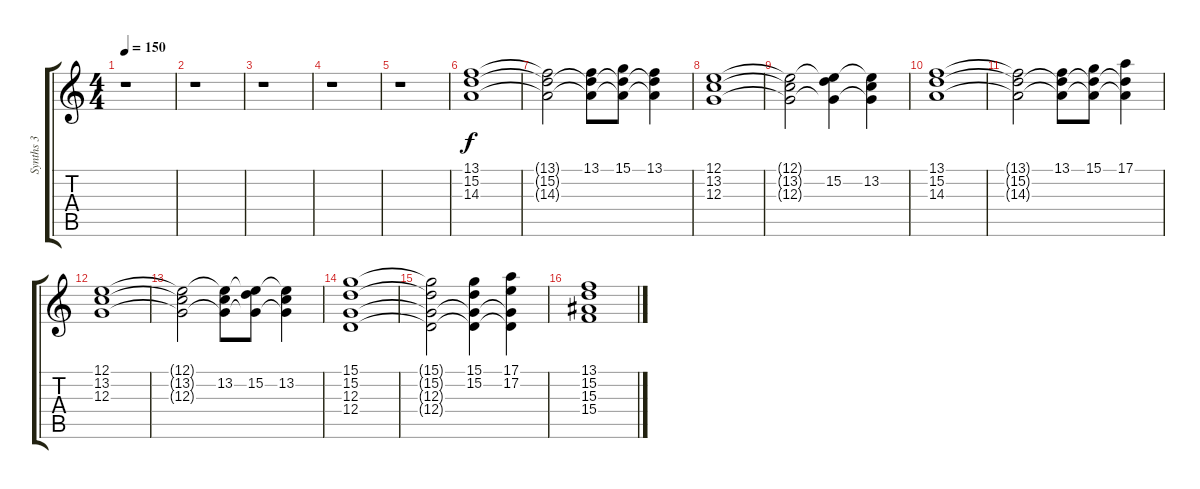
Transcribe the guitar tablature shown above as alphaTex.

\track ("Synths 3" "Synths 3") {instrument stringensemble1}
\staff {score tabs}
\tuning (E4 B3 G3 D3 A2 E2) {hide}
\ts (4 4)
\tempo 150
\clef g2
\ks c
r.1{dy f} |
r.1 |
r.1 |
r.1 |
r.1 |
(13.1 15.2 14.3).1 |
(13.1{t} 15.2{t} 14.3{t}).2 (13.1 15.2{t} 14.3{t}).8 (15.1 15.2{t} 14.3{t}).8 (13.1 15.2{t} 14.3{t}).4 |
(12.1 13.2 12.3).1 |
(12.1{t} 13.2{t} 12.3{t}).2 (12.1{t} 15.2 12.3{t}).4 (12.1{t} 13.2 12.3{t}).4 |
(13.1 15.2 14.3).1 |
(13.1{t} 15.2{t} 14.3{t}).2 (13.1 15.2{t} 14.3{t}).8 (15.1 15.2{t} 14.3{t}).8 (17.1 15.2{t} 14.3{t}).4 |
(12.1 13.2 12.3).1 |
(12.1{t} 13.2{t} 12.3{t}).2 (12.1{t} 13.2 12.3{t}).8 (12.1{t} 15.2 12.3{t}).8 (12.1{t} 13.2 12.3{t}).4 |
(15.1 15.2 12.3 12.4).1 |
(15.1{t} 15.2{t} 12.3{t} 12.4{t}).2 (15.1 15.2 12.3{t} 12.4{t}).4 (17.1 17.2 12.3{t} 12.4{t}).4 |
(13.1 15.2 15.3 15.4).1
